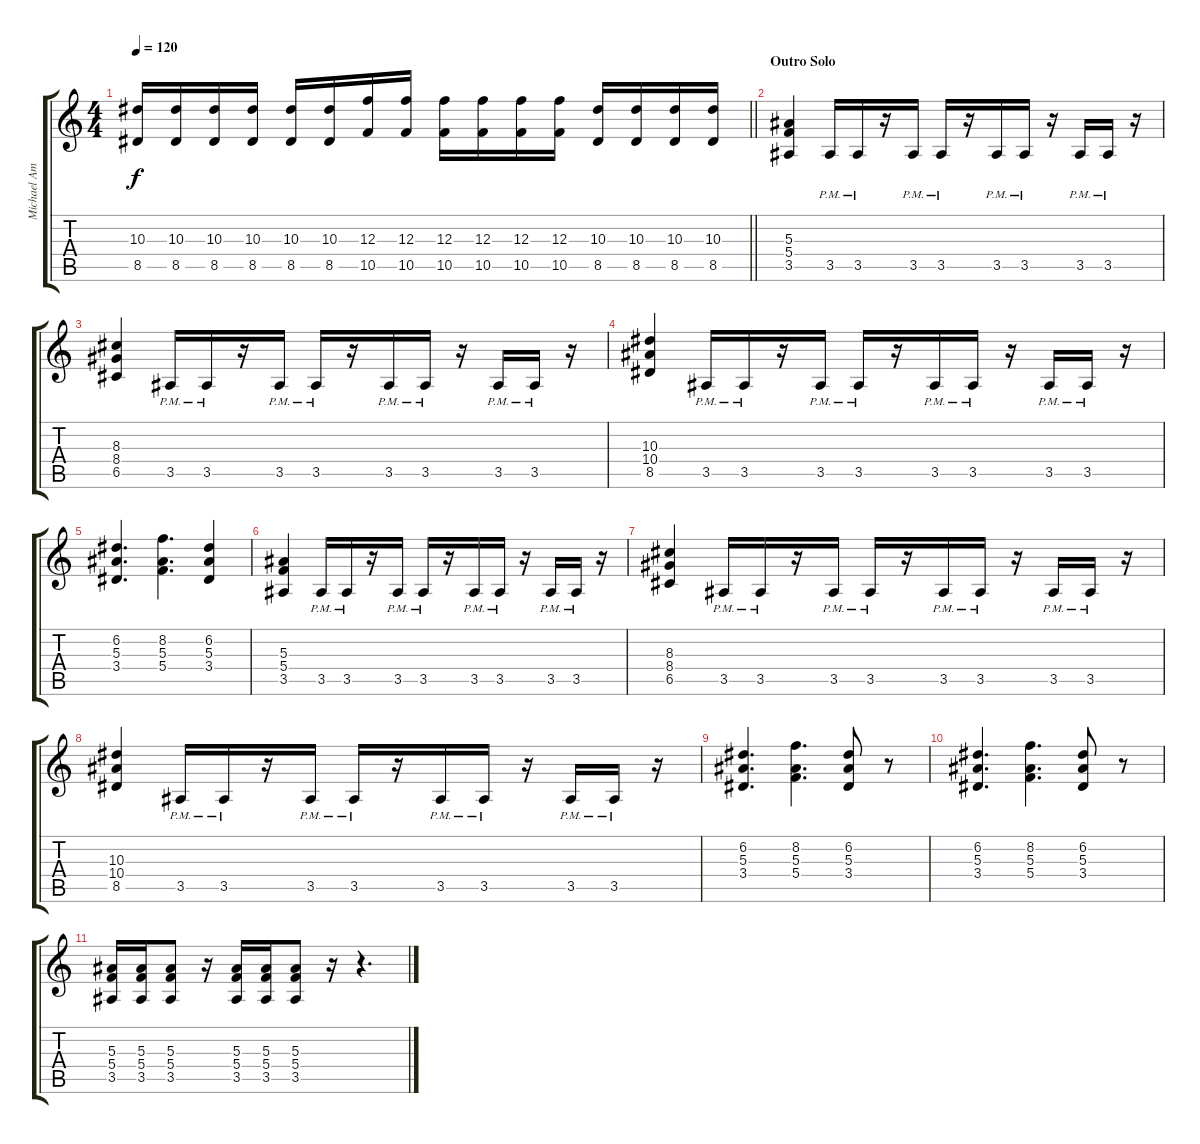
\track ("Michael Amott (Rythm Guitar I)" "Michael Am") {instrument distortionguitar}
\staff {score tabs}
\tuning (D4 A3 F3 C3 G2 C2) {hide}
\ts (4 4)
\tempo 120
\clef g2
\barLineRight lightlight
\ks c
(10.3 8.5).16{dy f} (10.3 8.5).16 (10.3 8.5).16 (10.3 8.5).16 (10.3 8.5).16 (10.3 8.5).16 (12.3 10.5).16 (12.3 10.5).16 (12.3 10.5).16 (12.3 10.5).16 (12.3 10.5).16 (12.3 10.5).16 (10.3 8.5).16 (10.3 8.5).16 (10.3 8.5).16 (10.3 8.5).16 |
\section ("" "Outro Solo")
(5.3 5.4 3.5).4{volume 16 balance 0 instrument distortionguitar} 3.5{pm}.16 3.5{pm}.16 r.16 3.5{pm}.16 3.5{pm}.16 r.16 3.5{pm}.16 3.5{pm}.16 r.16 3.5{pm}.16 3.5{pm}.16 r.16 |
(8.3 8.4 6.5).4 3.5{pm}.16 3.5{pm}.16 r.16 3.5{pm}.16 3.5{pm}.16 r.16 3.5{pm}.16 3.5{pm}.16 r.16 3.5{pm}.16 3.5{pm}.16 r.16 |
(10.3 10.4 8.5).4 3.5{pm}.16 3.5{pm}.16 r.16 3.5{pm}.16 3.5{pm}.16 r.16 3.5{pm}.16 3.5{pm}.16 r.16 3.5{pm}.16 3.5{pm}.16 r.16 |
(6.2 5.3 3.4).4{d} (8.2 5.3 5.4).4{d} (6.2 5.3 3.4).4 |
(5.3 5.4 3.5).4 3.5{pm}.16 3.5{pm}.16 r.16 3.5{pm}.16 3.5{pm}.16 r.16 3.5{pm}.16 3.5{pm}.16 r.16 3.5{pm}.16 3.5{pm}.16 r.16 |
(8.3 8.4 6.5).4 3.5{pm}.16 3.5{pm}.16 r.16 3.5{pm}.16 3.5{pm}.16 r.16 3.5{pm}.16 3.5{pm}.16 r.16 3.5{pm}.16 3.5{pm}.16 r.16 |
(10.3 10.4 8.5).4 3.5{pm}.16 3.5{pm}.16 r.16 3.5{pm}.16 3.5{pm}.16 r.16 3.5{pm}.16 3.5{pm}.16 r.16 3.5{pm}.16 3.5{pm}.16 r.16 |
(6.2 5.3 3.4).4{d} (8.2 5.3 5.4).4{d} (6.2 5.3 3.4).8 r.8 |
(6.2 5.3 3.4).4{d} (8.2 5.3 5.4).4{d} (6.2 5.3 3.4).8 r.8 |
(5.3 5.4 3.5).16 (5.3 5.4 3.5).16 (5.3 5.4 3.5).8 r.16 (5.3 5.4 3.5).16 (5.3 5.4 3.5).16 (5.3 5.4 3.5).8 r.16 r.4{d}
